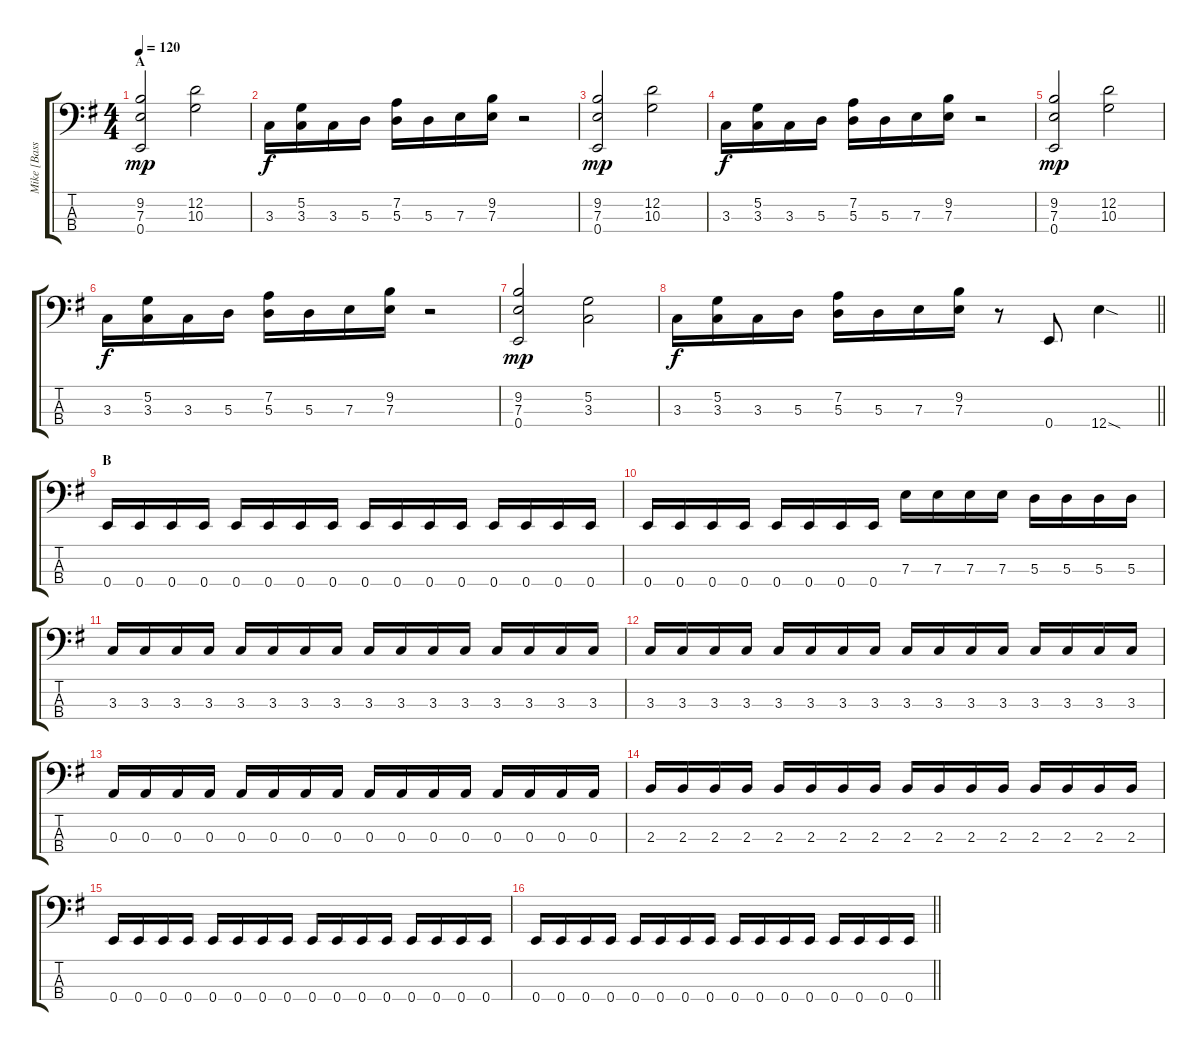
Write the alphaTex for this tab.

\track ("Mike [Bass II]" "Mike [Bass") {instrument electricbasspick}
\staff {score tabs}
\tuning (G2 D2 A1 E1) {hide}
\ts (4 4)
\section ("" "A")
\tempo 120
\clef f4
\ks g
(9.2 7.3 0.4).2{dy mp instrument electricbasspick} (12.2 10.3).2 |
3.3.16{dy f} (5.2 3.3).16 3.3.16 5.3.16 (7.2 5.3).16 5.3.16 7.3.16 (9.2 7.3).16 r.2 |
(9.2 7.3 0.4).2{dy mp} (12.2 10.3).2 |
3.3.16{dy f} (5.2 3.3).16 3.3.16 5.3.16 (7.2 5.3).16 5.3.16 7.3.16 (9.2 7.3).16 r.2 |
(9.2 7.3 0.4).2{dy mp} (12.2 10.3).2 |
3.3.16{dy f} (5.2 3.3).16 3.3.16 5.3.16 (7.2 5.3).16 5.3.16 7.3.16 (9.2 7.3).16 r.2 |
(9.2 7.3 0.4).2{dy mp} (5.2 3.3).2 |
\barLineRight lightlight
3.3.16{dy f} (5.2 3.3).16 3.3.16 5.3.16 (7.2 5.3).16 5.3.16 7.3.16 (9.2 7.3).16 r.8 0.4.8 12.4{sod}.4 |
\section ("" "B")
0.4.16 0.4.16 0.4.16 0.4.16 0.4.16 0.4.16 0.4.16 0.4.16 0.4.16 0.4.16 0.4.16 0.4.16 0.4.16 0.4.16 0.4.16 0.4.16 |
0.4.16 0.4.16 0.4.16 0.4.16 0.4.16 0.4.16 0.4.16 0.4.16 7.3.16 7.3.16 7.3.16 7.3.16 5.3.16 5.3.16 5.3.16 5.3.16 |
3.3.16 3.3.16 3.3.16 3.3.16 3.3.16 3.3.16 3.3.16 3.3.16 3.3.16 3.3.16 3.3.16 3.3.16 3.3.16 3.3.16 3.3.16 3.3.16 |
3.3.16 3.3.16 3.3.16 3.3.16 3.3.16 3.3.16 3.3.16 3.3.16 3.3.16 3.3.16 3.3.16 3.3.16 3.3.16 3.3.16 3.3.16 3.3.16 |
0.3.16 0.3.16 0.3.16 0.3.16 0.3.16 0.3.16 0.3.16 0.3.16 0.3.16 0.3.16 0.3.16 0.3.16 0.3.16 0.3.16 0.3.16 0.3.16 |
2.3.16 2.3.16 2.3.16 2.3.16 2.3.16 2.3.16 2.3.16 2.3.16 2.3.16 2.3.16 2.3.16 2.3.16 2.3.16 2.3.16 2.3.16 2.3.16 |
0.4.16 0.4.16 0.4.16 0.4.16 0.4.16 0.4.16 0.4.16 0.4.16 0.4.16 0.4.16 0.4.16 0.4.16 0.4.16 0.4.16 0.4.16 0.4.16 |
\barLineRight lightlight
0.4.16 0.4.16 0.4.16 0.4.16 0.4.16 0.4.16 0.4.16 0.4.16 0.4.16 0.4.16 0.4.16 0.4.16 0.4.16 0.4.16 0.4.16 0.4.16
